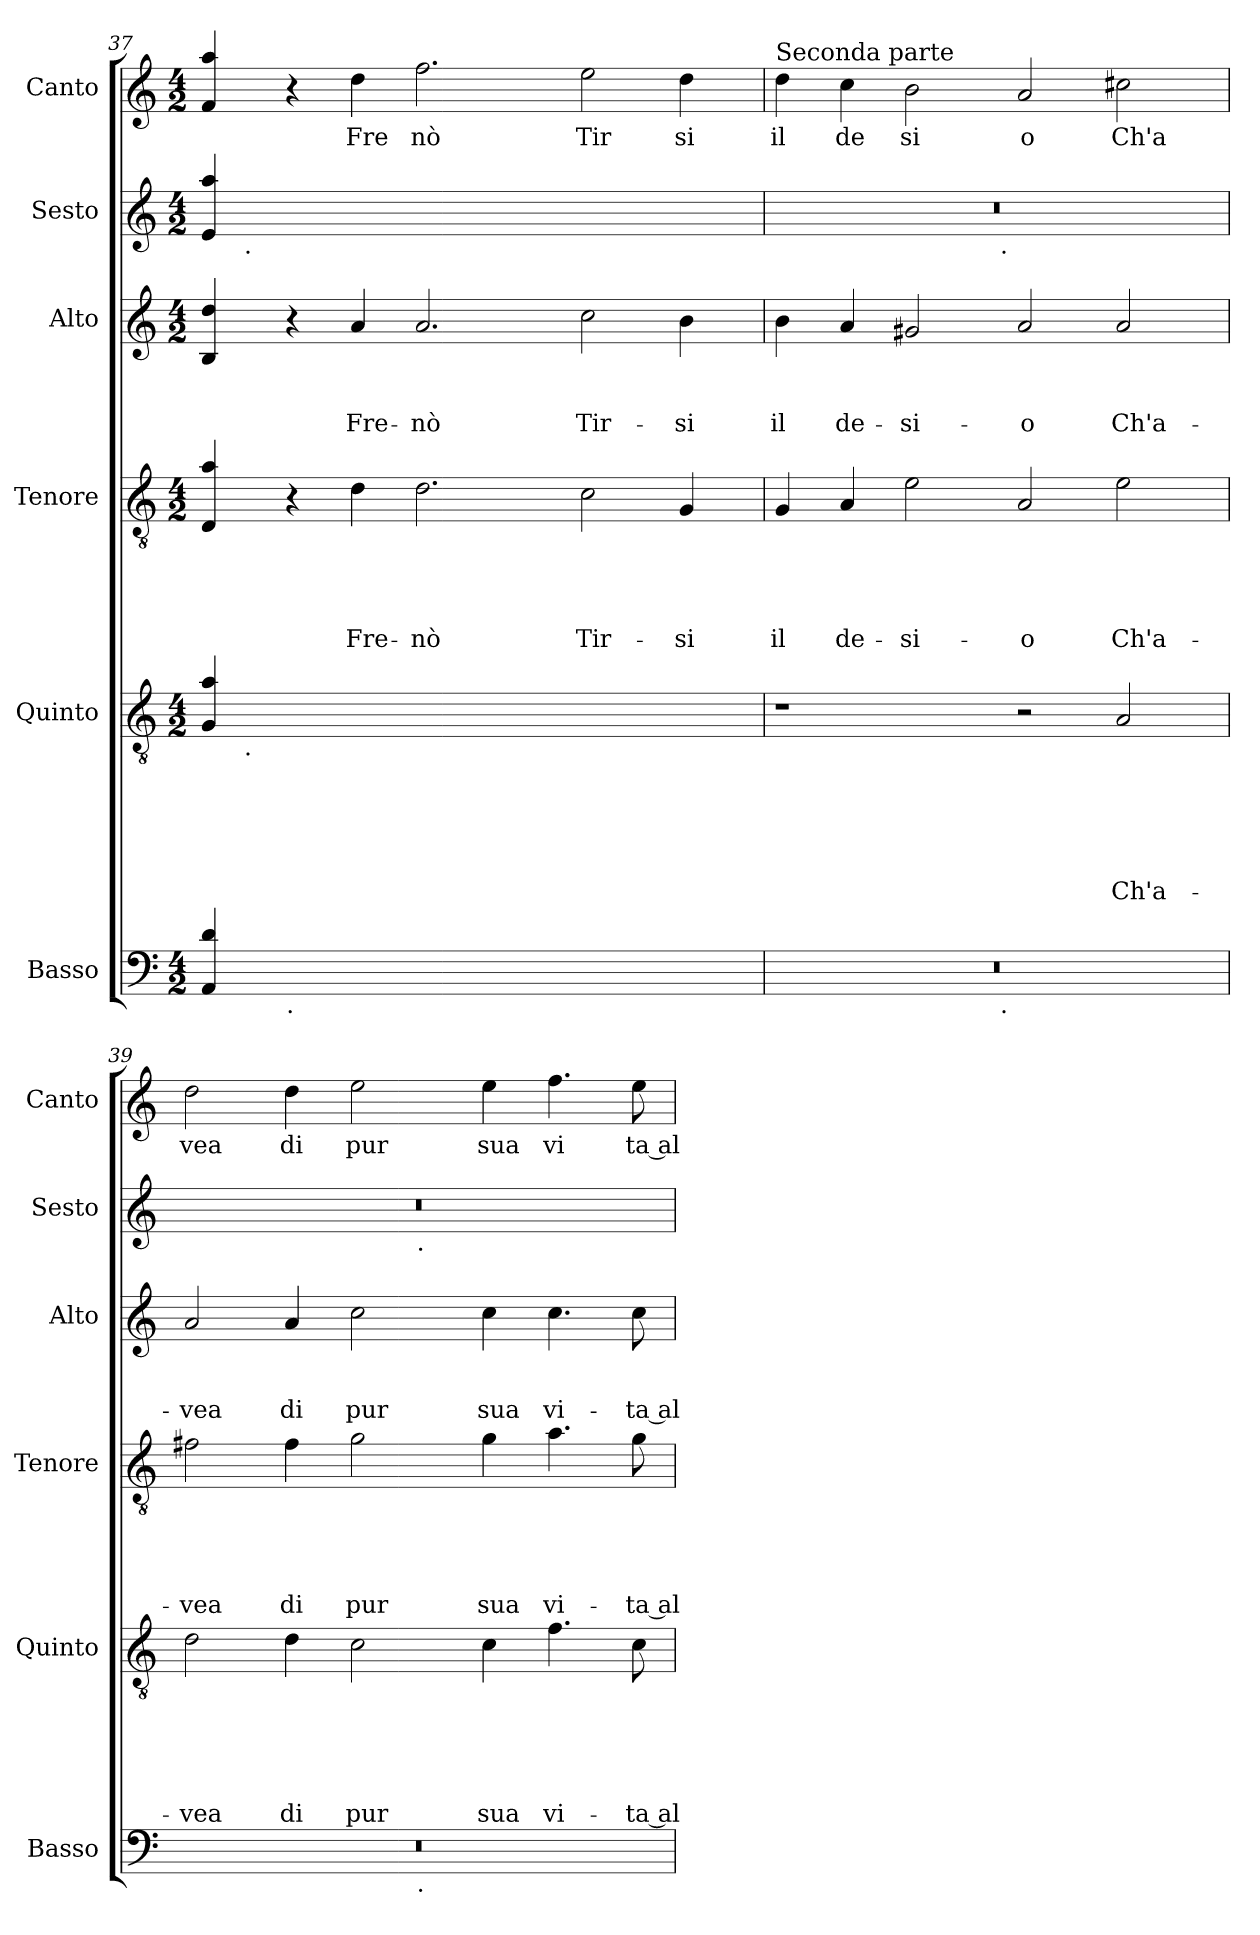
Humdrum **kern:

**kern	**kern	**text	**text	**text	**text	**text	**text	**kern	**text	**text	**text	**text	**text	**kern	**text	**text	**text	**kern	**kern	**text
*part6	*part5	*part5	*part5	*part5	*part5	*part5	*part5	*part4	*part4	*part4	*part4	*part4	*part4	*part3	*part3	*part3	*part3	*part2	*part1	*part1
*staff6	*staff5	*staff5	*staff5	*staff5	*staff5	*staff5	*staff5	*staff4	*staff4	*staff4	*staff4	*staff4	*staff4	*staff3	*staff3	*staff3	*staff3	*staff2	*staff1	*staff1
*I"Basso	*I"Quinto	*	*	*	*	*	*	*I"Tenore	*	*	*	*	*	*I"Alto	*	*	*	*I"Sesto	*I"Canto	*
*I'Basso	*I'Quinto	*	*	*	*	*	*	*I'Tenore	*	*	*	*	*	*I'Alto	*	*	*	*I'Sesto	*I'Canto	*
!!LO:LB:g=z
*clefF4	*clefGv2	*	*	*	*	*	*	*clefGv2	*	*	*	*	*	*clefG2	*	*	*	*clefG2	*clefG2	*
*k[]	*k[]	*	*	*	*	*	*	*k[]	*	*	*	*	*	*k[]	*	*	*	*k[]	*k[]	*
*C:	*C:	*	*	*	*	*	*	*C:	*	*	*	*	*	*C:	*	*	*	*C:	*C:	*
*M4/2	*M4/2	*	*	*	*	*	*	*M4/2	*	*	*	*	*	*M4/2	*	*	*	*M4/2	*M4/2	*
=37	=37	=37	=37	=37	=37	=37	=37	=37	=37	=37	=37	=37	=37	=37	=37	=37	=37	=37	=37	=37
*	*^	*	*	*	*	*	*	*	*	*	*	*	*	*	*	*	*	*^	*	*
4AA/ 4d/	4G/ 4a/	8ryy	.	.	.	.	.	.	4D/ 4a/	.	.	.	.	.	4B/ 4dd/	.	.	.	4e/ 4aa/	8ryy	4f/ 4aa/	.
!	!	!	!	!	!	!	!	!	!	!	!	!	!	!	!	!	!	!	!	!LO:TX:b:t=.	!	!
!	!	!LO:TX:b:t=.	!	!	!	!	!	!	!	!	!	!	!	!	!	!	!	!	!	!	!	!
.	.	1ryy	.	.	.	.	.	.	.	.	.	.	.	.	.	.	.	.	.	1ryy	.	.
!LO:TX:b:t=.	!	!	!	!	!	!	!	!	!	!	!	!	!	!	!	!	!	!	!	!	!	!
0ryy	0ryy	.	.	.	.	.	.	.	4r	.	.	.	.	.	4r	.	.	.	0ryy	.	4r	.
!	!	!	!	!	!	!	!	!	!	!	!	!	!	!LO:LY:b	!	!	!	!LO:LY:b	!	!	!	!LO:LY:b
.	.	.	.	.	.	.	.	.	4d\	.	.	.	.	Fre-	4a/	.	.	Fre-	.	.	4dd\	Fre
!	!	!	!	!	!	!	!	!	!	!	!	!	!	!LO:LY:b	!	!	!	!LO:LY:b	!	!	!	!LO:LY:b
.	.	.	.	.	.	.	.	.	2.d\	.	.	.	.	-nò	2.a/	.	.	-nò	.	.	2.ff\	nò
.	.	1ryy	.	.	.	.	.	.	.	.	.	.	.	.	.	.	.	.	.	1ryy	.	.
!	!	!	!	!	!	!	!	!	!	!	!	!	!	!LO:LY:b	!	!	!	!LO:LY:b	!	!	!	!LO:LY:b
.	.	.	.	.	.	.	.	.	2c\	.	.	.	.	Tir-	2cc\	.	.	Tir-	.	.	2ee\	Tir
!	!	!	!	!	!	!	!	!	!	!	!	!	!	!LO:LY:b	!	!	!	!LO:LY:b	!	!	!	!LO:LY:b
.	.	.	.	.	.	.	.	.	4G/	.	.	.	.	-si	4b\	.	.	-si	.	.	4dd\	si
.	.	8ryy	.	.	.	.	.	.	.	.	.	.	.	.	.	.	.	.	.	8ryy	.	.
=38	=38	=38	=38	=38	=38	=38	=38	=38	=38	=38	=38	=38	=38	=38	=38	=38	=38	=38	=38	=38	=38	=38
!	!	!	!	!	!	!	!	!	!	!	!	!	!	!	!	!	!	!	!	!	!LO:TX:a:t=Seconda parte	!
!	!	!	!	!	!	!	!	!	!	!	!	!	!	!LO:LY:b:rj	!	!	!	!LO:LY:b:rj	!	!	!	!LO:LY:b:rj
*^	*v	*v	*	*	*	*	*	*	*	*	*	*	*	*	*	*	*	*	*	*	*	*
0r	2ryy	1r	.	.	.	.	.	.	4G/	.	.	.	.	il	4b\	.	.	il	0r	2ryy	4dd\	il
!	!	!	!	!	!	!	!	!	!	!	!	!	!	!LO:LY:b	!	!	!	!LO:LY:b	!	!	!	!LO:LY:b
.	.	.	.	.	.	.	.	.	4A/	.	.	.	.	de-	4a/	.	.	de-	.	.	4cc\	de
!	!	!	!	!	!	!	!	!	!	!	!	!	!	!LO:LY:b	!	!	!	!LO:LY:b	!	!	!	!LO:LY:b
.	4...ryy	.	.	.	.	.	.	.	2e\	.	.	.	.	-si-	2g#X/	.	.	-si-	.	4...ryy	2b\	si
!	!	!	!	!	!	!	!	!	!	!	!	!	!	!	!	!	!	!	!	!LO:TX:b:t=.	!	!
!	!LO:TX:b:t=.	!	!	!	!	!	!	!	!	!	!	!	!	!	!	!	!	!	!	!	!	!
.	1ryy	.	.	.	.	.	.	.	.	.	.	.	.	.	.	.	.	.	.	1ryy	.	.
!	!	!	!	!	!	!	!	!	!	!	!	!	!	!LO:LY:b	!	!	!	!LO:LY:b	!	!	!	!LO:LY:b
.	.	2r	.	.	.	.	.	.	2A/	.	.	.	.	-o	2a/	.	.	-o	.	.	2a/	o
!	!	!	!	!	!	!	!	!LO:LY:b	!	!	!	!	!	!LO:LY:b	!	!	!	!LO:LY:b	!	!	!	!LO:LY:b
.	.	2A/	.	.	.	.	.	Ch'a-	2e\	.	.	.	.	Ch'a-	2a/	.	.	Ch'a-	.	.	2cc#X\	Ch'a
.	32ryy	.	.	.	.	.	.	.	.	.	.	.	.	.	.	.	.	.	.	32ryy	.	.
=39	=39	=39	=39	=39	=39	=39	=39	=39	=39	=39	=39	=39	=39	=39	=39	=39	=39	=39	=39	=39	=39	=39
!	!	!	!	!	!	!	!	!LO:LY:b	!	!	!	!	!	!LO:LY:b	!	!	!	!LO:LY:b	!	!	!	!LO:LY:b
0r	1ryy	2d\	.	.	.	.	.	-vea	2f#X\	.	.	.	.	-vea	2a/	.	.	-vea	0r	1ryy	2dd\	vea
!	!	!	!	!	!	!	!	!LO:LY:b	!	!	!	!	!	!LO:LY:b	!	!	!	!LO:LY:b	!	!	!	!LO:LY:b
.	.	4d\	.	.	.	.	.	di	4f#\	.	.	.	.	di	4a/	.	.	di	.	.	4dd\	di
!	!	!	!	!	!	!	!	!LO:LY:b	!	!	!	!	!	!LO:LY:b	!	!	!	!LO:LY:b	!	!	!	!LO:LY:b
.	.	2c\	.	.	.	.	.	pur	2g\	.	.	.	.	pur	2cc\	.	.	pur	.	.	2ee\	pur
!	!	!	!	!	!	!	!	!	!	!	!	!	!	!	!	!	!	!	!	!LO:TX:b:t=.	!	!
!	!LO:TX:b:t=.	!	!	!	!	!	!	!	!	!	!	!	!	!	!	!	!	!	!	!	!	!
.	1ryy	.	.	.	.	.	.	.	.	.	.	.	.	.	.	.	.	.	.	1ryy	.	.
!	!	!	!	!	!	!	!	!LO:LY:b	!	!	!	!	!	!LO:LY:b	!	!	!	!LO:LY:b	!	!	!	!LO:LY:b
.	.	4c\	.	.	.	.	.	sua	4g\	.	.	.	.	sua	4cc\	.	.	sua	.	.	4ee\	sua
!	!	!	!	!	!	!	!	!LO:LY:b	!	!	!	!	!	!LO:LY:b	!	!	!	!LO:LY:b	!	!	!	!LO:LY:b
.	.	4.f\	.	.	.	.	.	vi-	4.a\	.	.	.	.	vi-	4.cc\	.	.	vi-	.	.	4.ff\	vi
!	!	!	!	!	!	!	!	!LO:LY:b:rj	!	!	!	!	!	!LO:LY:b:rj	!	!	!	!LO:LY:b:rj	!	!	!	!LO:LY:b:rj
.	.	8c\	.	.	.	.	.	-ta al-	8g\	.	.	.	.	-ta al-	8cc\	.	.	-ta al-	.	.	8ee\	ta al
*v	*v	*	*	*	*	*	*	*	*	*	*	*	*	*	*	*	*	*	*v	*v	*	*
=	=	=	=	=	=	=	=	=	=	=	=	=	=	=	=	=	=	=	=	=
*-	*-	*-	*-	*-	*-	*-	*-	*-	*-	*-	*-	*-	*-	*-	*-	*-	*-	*-	*-	*-
